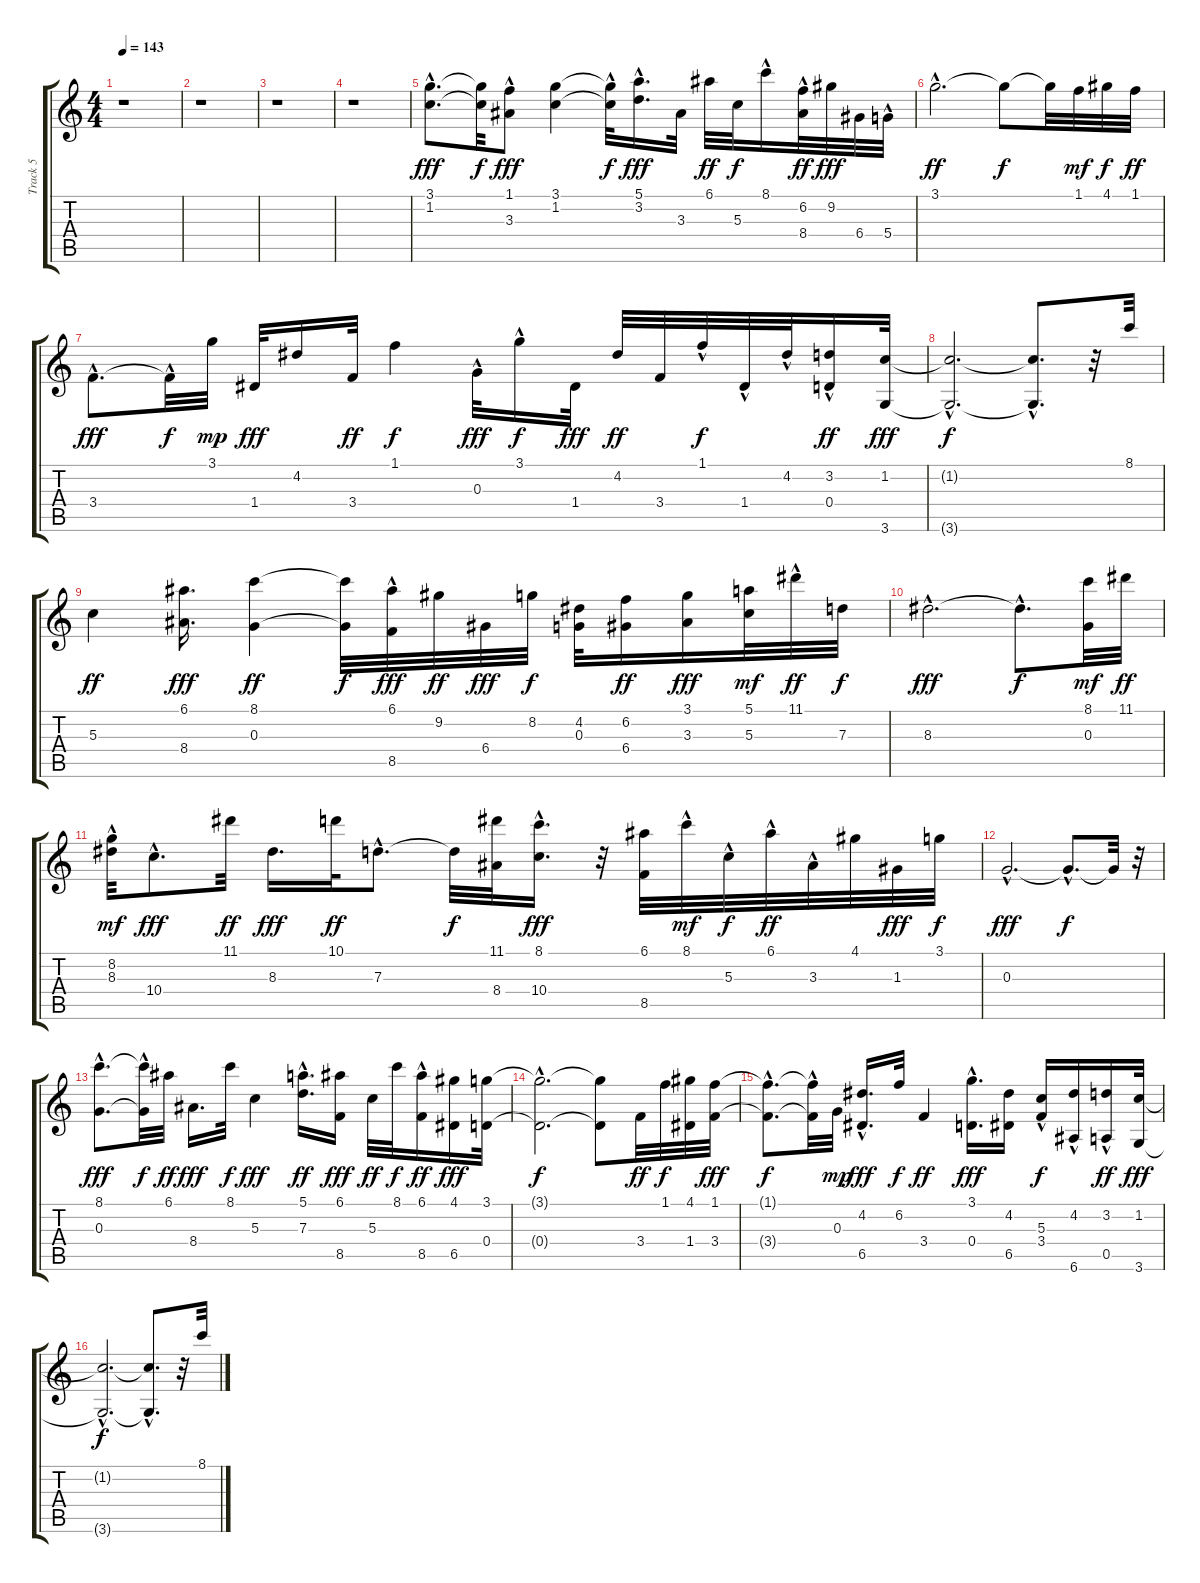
\track ("Track 5" "Track 5") {instrument distortionguitar}
\staff {score tabs}
\tuning (E4 B3 G3 D3 A2 E2) {hide}
\ts (4 4)
\tempo 143
\clef g2
\ks c
r.1{dy fff instrument distortionguitar} |
r.1 |
r.1 |
r.1 |
(3.1{hac} 1.2{hac}).8{d balance 6 instrument distortionguitar} (3.1{t} 1.2{t}).32{dy f} (1.1{hac} 3.3).8{dy fff} (3.1 1.2).4 (3.1{t} 1.2{hac t}).32{dy f} (5.1{hac} 3.2{hac}).16{d dy fff} 3.3.32 6.1.32{dy ff} 5.3.32{dy f} 8.1{hac}.16 (6.2{hac} 8.4).32{dy ff} 9.2.32{dy fff} 6.4.32 5.4{hac}.32 |
3.1{hac}.2{d dy ff} 3.1{t}.8{dy f} 3.1{t}.32 1.1.32{dy mf} 4.1.32{dy f} 1.1.32{dy ff} |
3.4{hac}.8{d dy fff} 3.4{hac t}.32{dy f} 3.1.32{dy mp} 1.4.32{dy fff} 4.2.16 3.4.32{dy ff} 1.1.4{dy f} 0.3{hac}.32{dy fff} 3.1{hac}.16{dy f} 1.4.32{dy fff} 4.2.32{dy ff} 3.4.32 1.1{hac}.32{dy f} 1.4{hac}.32 4.2{hac}.32 (3.2 0.4{hac}).16{dy ff} (1.2 3.6).32{dy fff} |
(1.2{hac t} 3.6{hac t}).2{d dy f} (1.2{t} 3.6{hac t}).8{d} r.32 8.1.32 |
5.3.4{dy ff} (6.1 8.4).16{d dy fff} (8.1 0.3).4{dy ff} (8.1{t} 0.3{t}).32{dy f} (6.1 8.5{hac}).32{dy fff} 9.2.32{dy ff} 6.4.32{dy fff} 8.2.32{dy f} (4.2 0.3).32 (6.2 6.4).16{dy ff} (3.1 3.3).16{dy fff} (5.1 5.3).32{dy mf} 11.1{hac}.32{dy ff} 7.3.32{dy f} |
8.3{hac}.2{d dy fff} 8.3{hac t}.8{d dy f} (8.1 0.3).32{dy mf} 11.1.32{dy ff} |
(8.2{hac} 8.3).32{dy mf} 10.4{hac}.8{d dy fff} 11.1.32{dy ff} 8.3.16{d dy fff} 10.1.32{dy ff} 7.3{hac}.8{d} 7.3{t}.32{dy f} (11.1 8.4).32 (8.1{hac} 10.4{hac}).16{d dy fff} r.32 (6.1 8.5).32 8.1{hac}.32{dy mf} 5.3{hac}.32{dy f} 6.1{hac}.32{dy ff} 3.3{hac}.32 4.1.32 1.3.32{dy fff} 3.1.32{dy f} |
0.3{hac}.2{d dy fff} 0.3{hac t}.8{d dy f} 0.3{t}.32 r.32 |
(8.1{hac} 0.3{hac}).8{d dy fff} (8.1{hac t} 0.3{hac t}).32{dy f} 6.1.32{dy ff} 8.4.16{d dy fff} 8.1.32{dy f} 5.3.4{dy fff} (5.1{hac} 7.3{hac}).16{d dy ff} (6.1 8.5).16{dy fff} 5.3.32{dy ff} 8.1.32{dy f} (6.1{hac} 8.5{hac}).16{dy ff} (4.1 6.5).16{dy fff} (3.1 0.4).32 |
(3.1{hac t} 0.4{hac t}).2{d dy f} (3.1{t} 0.4{t}).8 3.4.32{dy ff} 1.1.32{dy f} (4.1 1.4).32 (1.1 3.4).32{dy fff} |
(1.1{hac t} 3.4{hac t}).8{d dy f} (1.1{hac t} 3.4{hac t}).32 0.3.32{dy mp} (4.2{hac} 6.5).16{d dy fff} 6.2.32{dy f} 3.4.4{dy ff} (3.1{hac} 0.4{hac}).16{d dy fff} (4.2 6.5).16 (5.3{hac} 3.4).16{dy f} (4.2{hac} 6.6{hac}).16 (3.2 0.5{hac}).16{dy ff} (1.2 3.6).32{dy fff} |
(1.2{hac t} 3.6{hac t}).2{d dy f} (1.2{hac t} 3.6{hac t}).8{d} r.32 8.1.32
